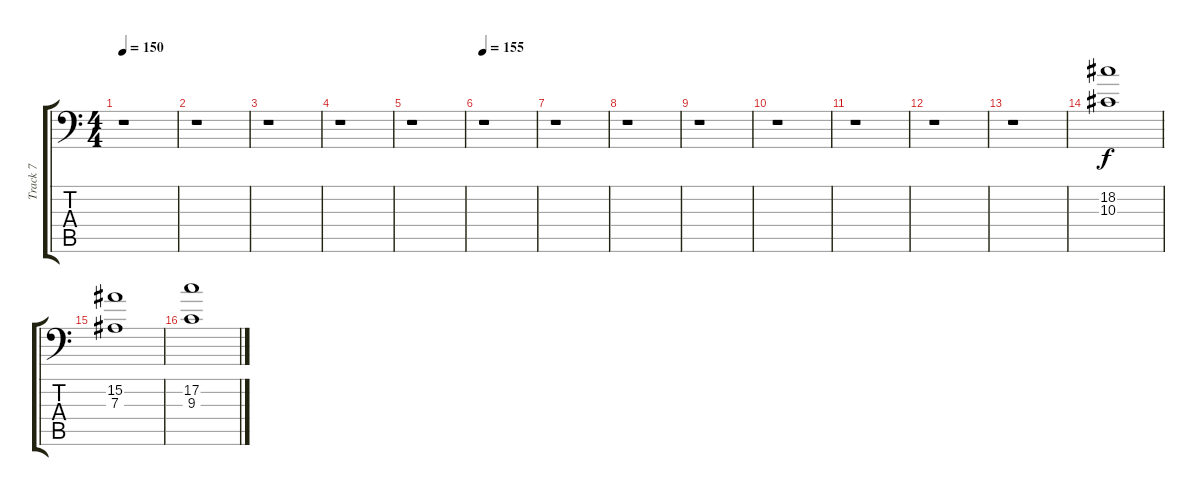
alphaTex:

\track ("Track 7" "Track 7") {instrument choiraahs}
\staff {score tabs}
\tuning (C4 G3 Eb3 Bb2 F2 Bb1) {hide}
\ts (4 4)
\tempo 150
\clef f4
\ks c
r.1{dy f} |
r.1 |
r.1 |
r.1 |
r.1 |
\tempo 155
r.1 |
r.1 |
r.1 |
r.1 |
r.1 |
r.1 |
r.1 |
r.1 |
(18.2 10.3).1 |
(15.2 7.3).1 |
(17.2 9.3).1
